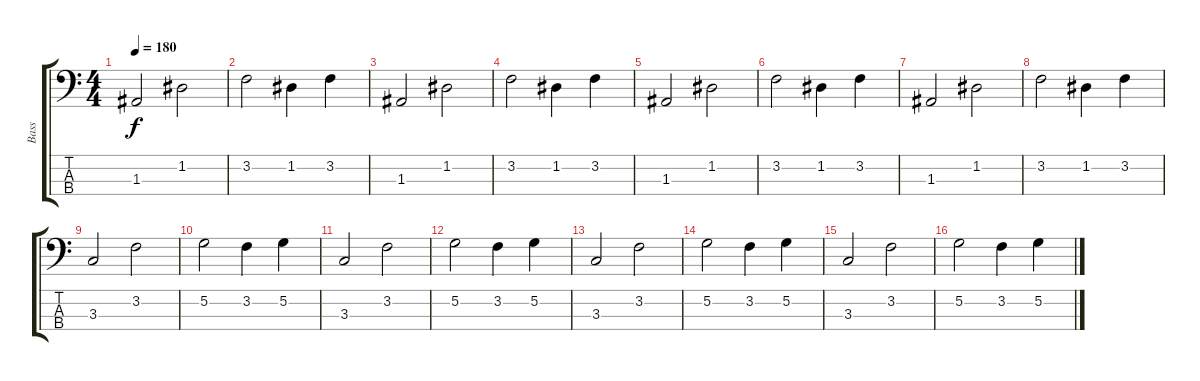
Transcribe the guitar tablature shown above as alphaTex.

\track ("Bass" "Bass") {instrument fretlessbass}
\staff {score tabs}
\tuning (G2 D2 A1 E1) {hide}
\ts (4 4)
\tempo 180
\clef f4
\ks c
1.3.2{dy f} 1.2.2 |
3.2.2 1.2.4 3.2.4 |
1.3.2 1.2.2 |
3.2.2 1.2.4 3.2.4 |
1.3.2 1.2.2 |
3.2.2 1.2.4 3.2.4 |
1.3.2 1.2.2 |
3.2.2 1.2.4 3.2.4 |
3.3.2 3.2.2 |
5.2.2 3.2.4 5.2.4 |
3.3.2 3.2.2 |
5.2.2 3.2.4 5.2.4 |
3.3.2 3.2.2 |
5.2.2 3.2.4 5.2.4 |
3.3.2 3.2.2 |
5.2.2 3.2.4 5.2.4
